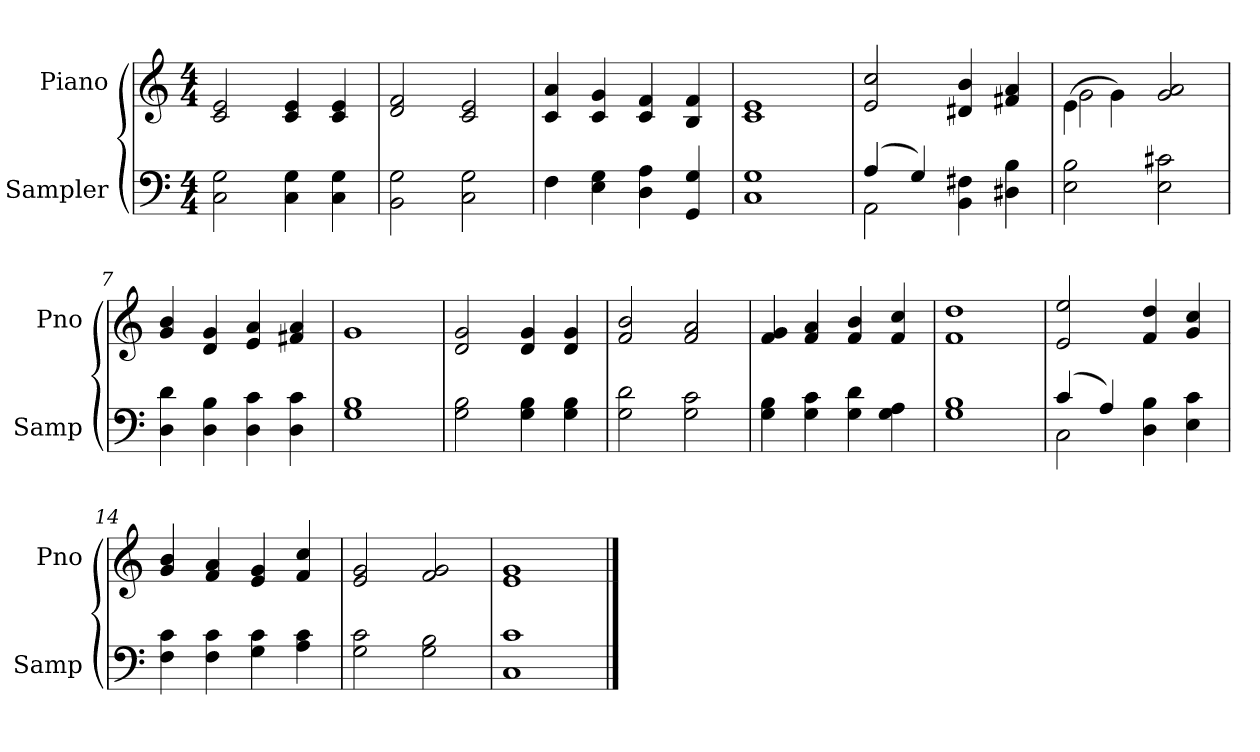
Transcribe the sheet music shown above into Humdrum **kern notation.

**kern	**kern
*part2	*part1
*staff2	*staff1
*I"Sampler	*I"Piano
*I'Samp	*I'Pno
*clefF4	*clefG2
*M4/4	*M4/4
=1	=1
2C 2G	2c 2e
4C 4G	4c 4e
4C 4G	4c 4e
=2	=2
2BB 2G	2d 2f
2C 2G	2c 2e
=3	=3
4F	4c 4a
4E 4G	4c 4g
4D 4A	4c 4f
4GG 4G	4B 4f
=4	=4
1C 1G	1c 1e
=5	=5
*^	*
(4A/	2AA	2e 2cc
4G/)	.	.
4BB 4F#X	2ryy	4d#X 4b
4D#X 4B	.	4f#X 4a
*v	*v	*
=6	=6
*	*^
2E 2B	(4e\	2g
.	4g\)	.
2E 2c#X	2g 2a	2ryy
*	*v	*v
=7	=7
4D 4d	4g 4b
4D 4B	4d 4g
4D 4c	4e 4a
4D 4c	4f#X 4a
=8	=8
1G 1B	1g
=9	=9
2G 2B	2d 2g
4G 4B	4d 4g
4G 4B	4d 4g
=10	=10
2G 2d	2f 2b
2G 2c	2f 2a
=11	=11
4G 4B	4f/ 4g/
4G 4c	4f 4a
4G 4d	4f 4b
4G\ 4A\	4f 4cc
=12	=12
1G 1B	1f 1dd
=13	=13
*^	*
(4c/	2C	2e 2ee
4A/)	.	.
4D 4B	2ryy	4f 4dd
4E 4c	.	4g 4cc
*v	*v	*
=14	=14
4F 4c	4g 4b
4F 4c	4f 4a
4G 4c	4e 4g
4A 4c	4f 4cc
=15	=15
2G 2c	2e 2g
2G 2B	2f 2g
=16	=16
1C 1c	1e 1g
==	==
*-	*-
